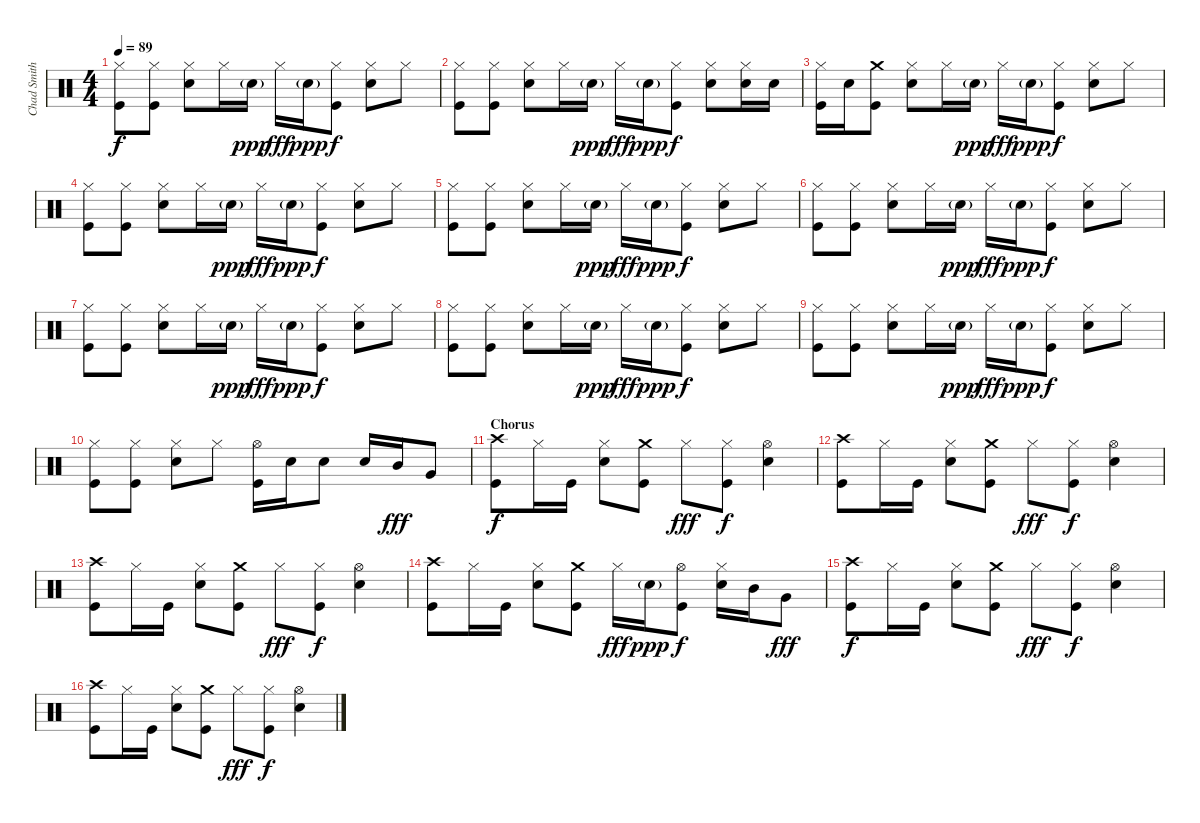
\track ("Chad Smith" "Chad Smith") {instrument percussion}
\staff {score}
\articulation defaults
\ts (4 4)
\tempo 89
\clef neutral
\ks c
("Hi-Hat (closed)" "Kick (hit)").8{dy f} ("Hi-Hat (closed)" "Kick (hit)").8 ("Hi-Hat (closed)" "Snare (hit) 2").8 "Hi-Hat (closed)".16 "Snare (hit) 2"{g}.16{dy ppp} "Hi-Hat (closed)".16{dy fff} "Snare (hit) 2"{g}.16{dy ppp} ("Hi-Hat (closed)" "Kick (hit)").8{dy f} ("Hi-Hat (closed)" "Snare (hit) 2").8 "Hi-Hat (closed)".8 |
("Hi-Hat (closed)" "Kick (hit)").8 ("Hi-Hat (closed)" "Kick (hit)").8 ("Hi-Hat (closed)" "Snare (hit) 2").8 "Hi-Hat (closed)".16 "Snare (hit) 2"{g}.16{dy ppp} "Hi-Hat (closed)".16{dy fff} "Snare (hit) 2"{g}.16{dy ppp} ("Hi-Hat (closed)" "Kick (hit)").8{dy f} ("Hi-Hat (closed)" "Snare (hit) 2").8 ("Hi-Hat (closed)" "Snare (hit) 2").16 "Snare (hit) 2".16 |
("Hi-Hat (closed)" "Kick (hit)").16 "Snare (hit) 2".16 ("Crash medium (hit)" "Kick (hit)").8 ("Hi-Hat (closed)" "Snare (hit) 2").8 "Hi-Hat (closed)".16 "Snare (hit) 2"{g}.16{dy ppp} "Hi-Hat (closed)".16{dy fff} "Snare (hit) 2"{g}.16{dy ppp} ("Hi-Hat (closed)" "Kick (hit)").8{dy f} ("Hi-Hat (closed)" "Snare (hit) 2").8 "Hi-Hat (closed)".8 |
("Hi-Hat (closed)" "Kick (hit)").8 ("Hi-Hat (closed)" "Kick (hit)").8 ("Hi-Hat (closed)" "Snare (hit) 2").8 "Hi-Hat (closed)".16 "Snare (hit) 2"{g}.16{dy ppp} "Hi-Hat (closed)".16{dy fff} "Snare (hit) 2"{g}.16{dy ppp} ("Hi-Hat (closed)" "Kick (hit)").8{dy f} ("Hi-Hat (closed)" "Snare (hit) 2").8 "Hi-Hat (closed)".8 |
("Hi-Hat (closed)" "Kick (hit)").8 ("Hi-Hat (closed)" "Kick (hit)").8 ("Hi-Hat (closed)" "Snare (hit) 2").8 "Hi-Hat (closed)".16 "Snare (hit) 2"{g}.16{dy ppp} "Hi-Hat (closed)".16{dy fff} "Snare (hit) 2"{g}.16{dy ppp} ("Hi-Hat (closed)" "Kick (hit)").8{dy f} ("Hi-Hat (closed)" "Snare (hit) 2").8 "Hi-Hat (closed)".8 |
("Hi-Hat (closed)" "Kick (hit)").8 ("Hi-Hat (closed)" "Kick (hit)").8 ("Hi-Hat (closed)" "Snare (hit) 2").8 "Hi-Hat (closed)".16 "Snare (hit) 2"{g}.16{dy ppp} "Hi-Hat (closed)".16{dy fff} "Snare (hit) 2"{g}.16{dy ppp} ("Hi-Hat (closed)" "Kick (hit)").8{dy f} ("Hi-Hat (closed)" "Snare (hit) 2").8 "Hi-Hat (closed)".8 |
("Hi-Hat (closed)" "Kick (hit)").8 ("Hi-Hat (closed)" "Kick (hit)").8 ("Hi-Hat (closed)" "Snare (hit) 2").8 "Hi-Hat (closed)".16 "Snare (hit) 2"{g}.16{dy ppp} "Hi-Hat (closed)".16{dy fff} "Snare (hit) 2"{g}.16{dy ppp} ("Hi-Hat (closed)" "Kick (hit)").8{dy f} ("Hi-Hat (closed)" "Snare (hit) 2").8 "Hi-Hat (closed)".8 |
("Hi-Hat (closed)" "Kick (hit)").8 ("Hi-Hat (closed)" "Kick (hit)").8 ("Hi-Hat (closed)" "Snare (hit) 2").8 "Hi-Hat (closed)".16 "Snare (hit) 2"{g}.16{dy ppp} "Hi-Hat (closed)".16{dy fff} "Snare (hit) 2"{g}.16{dy ppp} ("Hi-Hat (closed)" "Kick (hit)").8{dy f} ("Hi-Hat (closed)" "Snare (hit) 2").8 "Hi-Hat (closed)".8 |
("Hi-Hat (closed)" "Kick (hit)").8 ("Hi-Hat (closed)" "Kick (hit)").8 ("Hi-Hat (closed)" "Snare (hit) 2").8 "Hi-Hat (closed)".16 "Snare (hit) 2"{g}.16{dy ppp} "Hi-Hat (closed)".16{dy fff} "Snare (hit) 2"{g}.16{dy ppp} ("Hi-Hat (closed)" "Kick (hit)").8{dy f} ("Hi-Hat (closed)" "Snare (hit) 2").8 "Hi-Hat (closed)".8 |
("Hi-Hat (closed)" "Kick (hit)").8 ("Hi-Hat (closed)" "Kick (hit)").8 ("Hi-Hat (closed)" "Snare (hit) 2").8 "Hi-Hat (closed)".8 ("Hi-Hat (open)" "Kick (hit)").16 "Snare (hit) 2".16 "Snare (hit) 2".8 "Snare (hit) 2".16 "Mid Tom (hit)".16{dy fff} "Very Low Tom (hit)".8 |
\section ("" "Chorus")
("Crash high (hit)" "Kick (hit)").8{dy f} "Hi-Hat (closed)".16 "Kick (hit)".16 ("Hi-Hat (closed)" "Snare (hit) 2").8 ("Crash medium (hit)" "Kick (hit)").8 "Hi-Hat (closed)".8{dy fff} ("Hi-Hat (closed)" "Kick (hit)").8{dy f} ("Hi-Hat (open)" "Snare (hit) 2").4 |
("Crash high (hit)" "Kick (hit)").8 "Hi-Hat (closed)".16 "Kick (hit)".16 ("Hi-Hat (closed)" "Snare (hit) 2").8 ("Crash medium (hit)" "Kick (hit)").8 "Hi-Hat (closed)".8{dy fff} ("Hi-Hat (closed)" "Kick (hit)").8{dy f} ("Hi-Hat (open)" "Snare (hit) 2").4 |
("Crash high (hit)" "Kick (hit)").8 "Hi-Hat (closed)".16 "Kick (hit)".16 ("Hi-Hat (closed)" "Snare (hit) 2").8 ("Crash medium (hit)" "Kick (hit)").8 "Hi-Hat (closed)".8{dy fff} ("Hi-Hat (closed)" "Kick (hit)").8{dy f} ("Hi-Hat (open)" "Snare (hit) 2").4 |
("Crash high (hit)" "Kick (hit)").8 "Hi-Hat (closed)".16 "Kick (hit)".16 ("Hi-Hat (closed)" "Snare (hit) 2").8 ("Crash medium (hit)" "Kick (hit)").8 "Hi-Hat (closed)".16{dy fff} "Snare (hit) 2"{g}.16{dy ppp} ("Hi-Hat (open)" "Kick (hit)").8{dy f} ("Hi-Hat (closed)" "Snare (hit) 2").16 "Mid Tom (hit)".16 "Very Low Tom (hit)".8{dy fff} |
("Crash high (hit)" "Kick (hit)").8{dy f} "Hi-Hat (closed)".16 "Kick (hit)".16 ("Hi-Hat (closed)" "Snare (hit) 2").8 ("Crash medium (hit)" "Kick (hit)").8 "Hi-Hat (closed)".8{dy fff} ("Hi-Hat (closed)" "Kick (hit)").8{dy f} ("Hi-Hat (open)" "Snare (hit) 2").4 |
("Crash high (hit)" "Kick (hit)").8 "Hi-Hat (closed)".16 "Kick (hit)".16 ("Hi-Hat (closed)" "Snare (hit) 2").8 ("Crash medium (hit)" "Kick (hit)").8 "Hi-Hat (closed)".8{dy fff} ("Hi-Hat (closed)" "Kick (hit)").8{dy f} ("Hi-Hat (open)" "Snare (hit) 2").4
